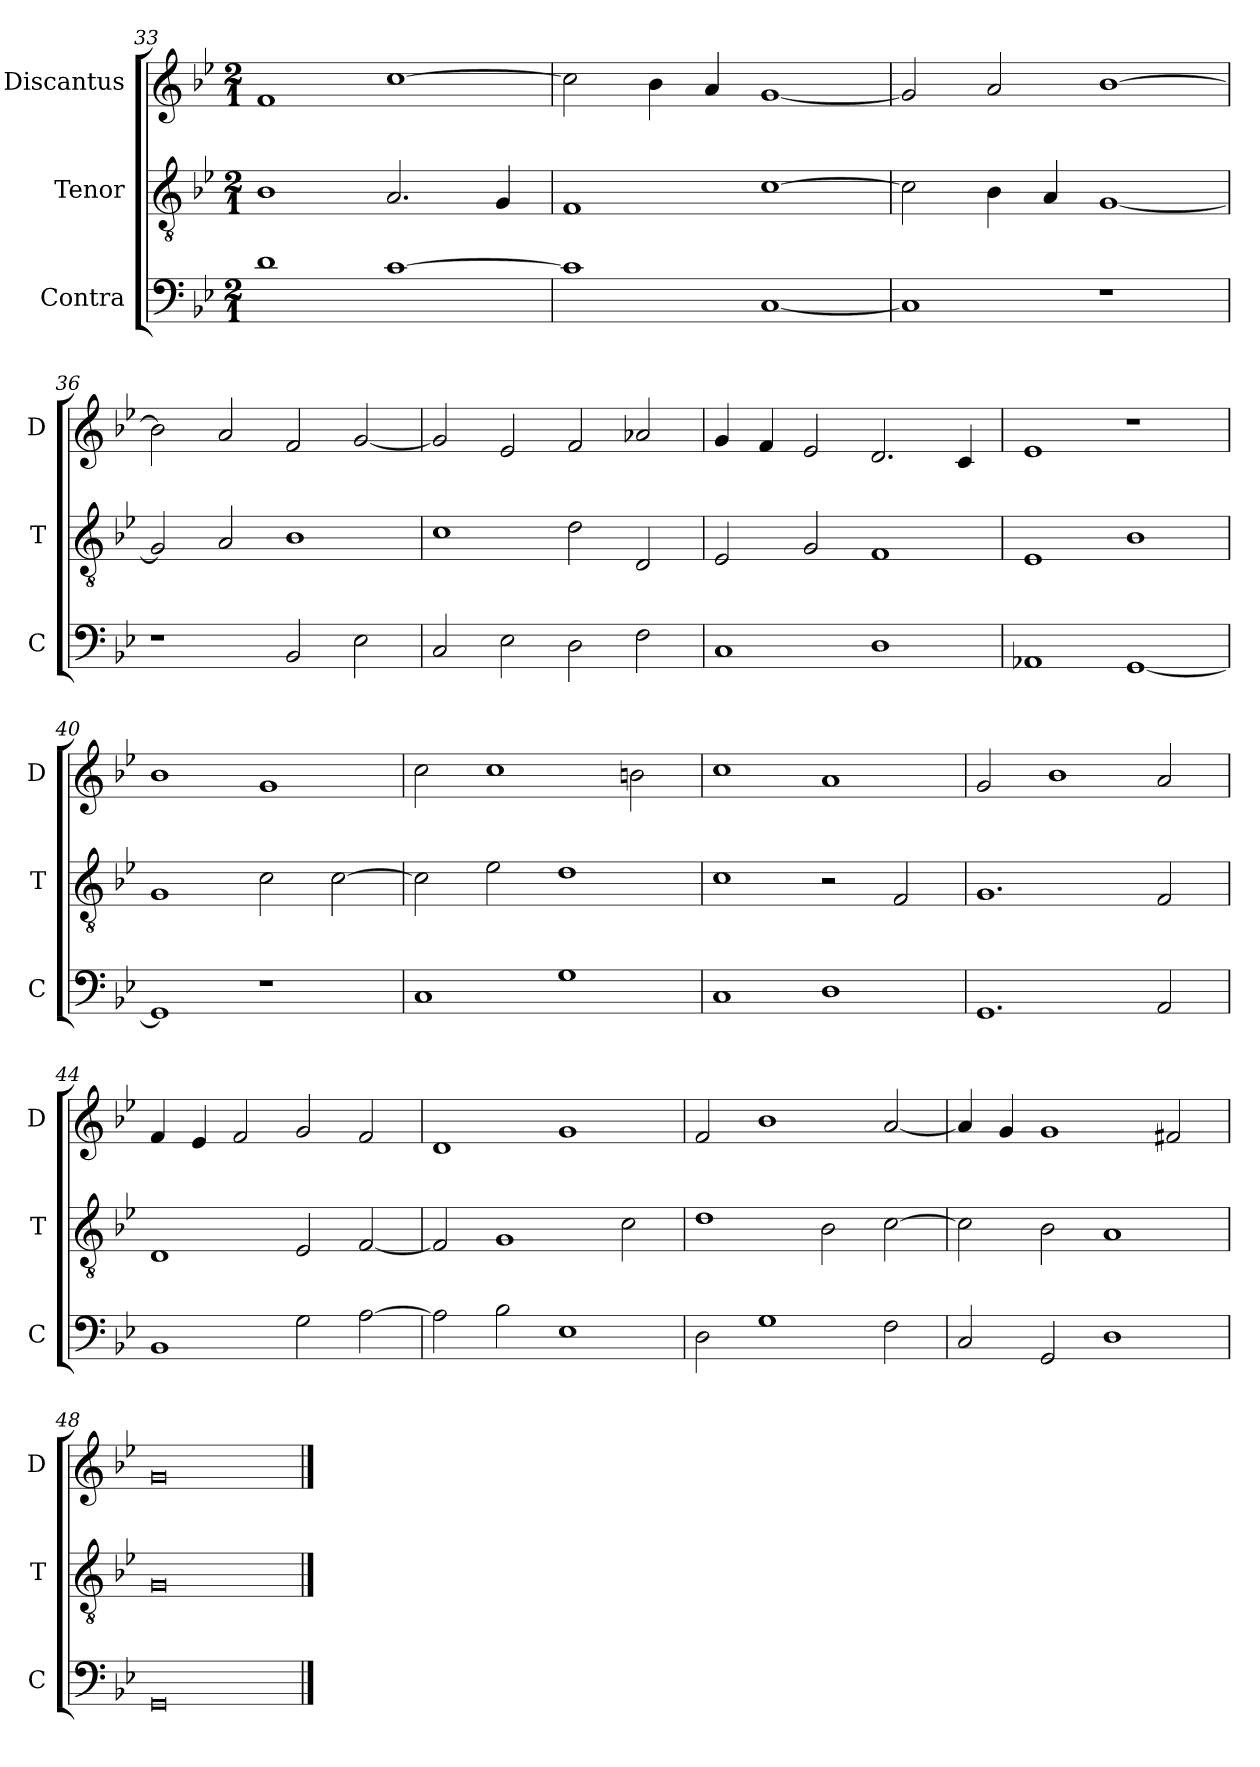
**kern	**kern	**kern
*part3	*part2	*part1
*staff3	*staff2	*staff1
*I"Contra	*I"Tenor	*I"Discantus
*I'C	*I'T	*I'D
*clefF4	*clefGv2	*clefG2
*k[b-e-]	*k[b-e-]	*k[b-e-]
*M2/1	*M2/1	*M2/1
=33	=33	=33
1d	1B-	1f
[1c	2.A	[1cc
.	4G	.
=34	=34	=34
1c]	1F	2cc]
.	.	4b-
.	.	4a
[1C	[1c	[1g
=35	=35	=35
1C]	2c]	2g]
.	4B-	2a
.	4A	.
1r	[1G	[1b-
=36	=36	=36
1r	2G]	2b-]
.	2A	2a
2BB-	1B-	2f
2E-	.	[2g
=37	=37	=37
2C	1c	2g]
2E-	.	2e-
2D	2d	2f
2F	2D	2a-X
=38	=38	=38
1C	2E-	4g
.	.	4f
.	2G	2e-
1D	1F	2.d
.	.	4c
=39	=39	=39
1AA-X	1E-	1e-
[1GG	1B-	1r
=40	=40	=40
1GG]	1G	1b-
1r	2c	1g
.	[2c	.
=41	=41	=41
1C	2c]	2cc
.	2e-	1cc
1G	1d	.
.	.	2bn
=42	=42	=42
1C	1c	1cc
1D	2r	1a
.	2F	.
=43	=43	=43
1.GG	1.G	2g
.	.	1b-
2AA	2F	2a
=44	=44	=44
1BB-	1D	4f
.	.	4e-
.	.	2f
2G	2E-	2g
[2A	[2F	2f
=45	=45	=45
2A]	2F]	1d
2B-	1G	.
1E-	.	1g
.	2c	.
=46	=46	=46
2D	1d	2f
1G	.	1b-
.	2B-	.
2F	[2c	[2a
=47	=47	=47
2C	2c]	4a]
.	.	4g
2GG	2B-	1g
1D	1A	.
.	.	2f#X
=48	=48	=48
0GG	0G	0g
==	==	==
*-	*-	*-
